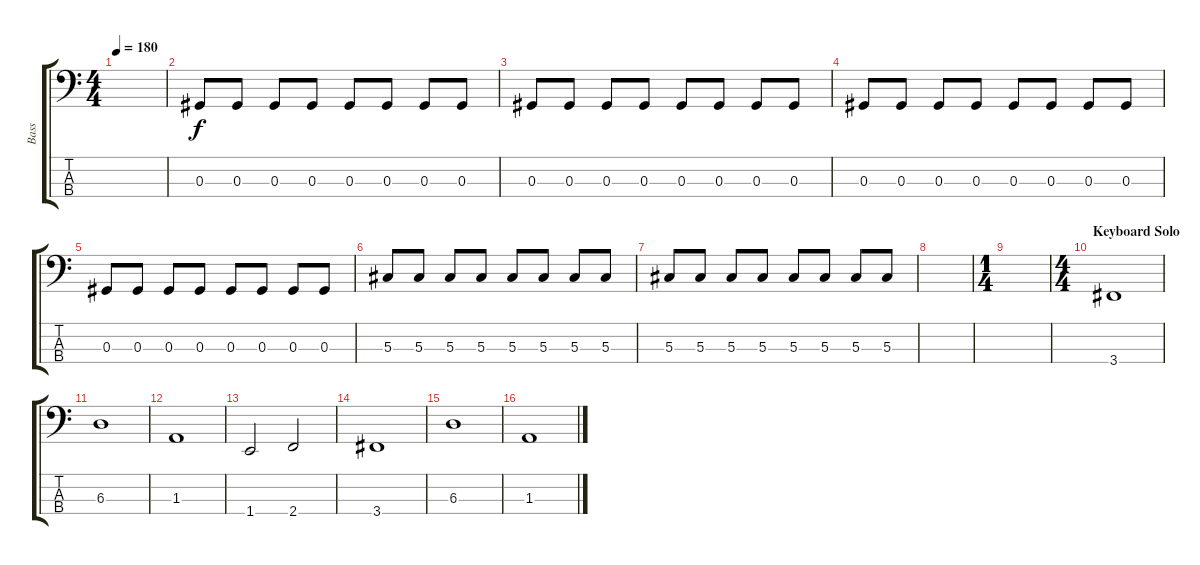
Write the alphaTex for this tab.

\track ("Bass" "Bass") {instrument electricbassfinger}
\staff {score tabs}
\tuning (Gb2 Db2 Ab1 Eb1) {hide}
\ts (4 4)
\tempo 180
\clef f4
\ks c
|
0.3.8 0.3.8 0.3.8 0.3.8 0.3.8 0.3.8 0.3.8 0.3.8 |
0.3.8 0.3.8 0.3.8 0.3.8 0.3.8 0.3.8 0.3.8 0.3.8 |
0.3.8 0.3.8 0.3.8 0.3.8 0.3.8 0.3.8 0.3.8 0.3.8 |
0.3.8 0.3.8 0.3.8 0.3.8 0.3.8 0.3.8 0.3.8 0.3.8 |
5.3.8 5.3.8 5.3.8 5.3.8 5.3.8 5.3.8 5.3.8 5.3.8 |
5.3.8 5.3.8 5.3.8 5.3.8 5.3.8 5.3.8 5.3.8 5.3.8 |
|
\ts (1 4)
|
\ts (4 4)
\section ("" "Keyboard Solo")
3.4.1 |
6.3.1 |
1.3.1 |
1.4.2 2.4.2 |
3.4.1 |
6.3.1 |
1.3.1
